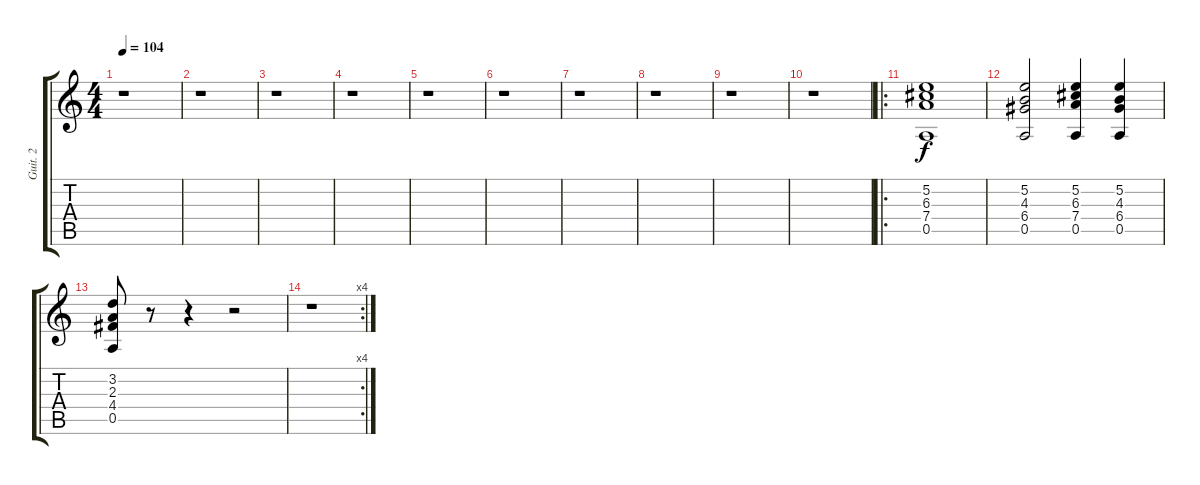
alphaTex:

\track ("Guit. 2" "Guit. 2") {instrument electricguitarclean}
\staff {score tabs}
\tuning (E4 B3 G3 D3 A2 E2) {hide}
\ts (4 4)
\tempo 104
\clef g2
\ks c
r.1{dy f} |
r.1 |
r.1 |
r.1 |
r.1 |
r.1 |
r.1 |
r.1 |
r.1 |
r.1 |
\ro
(5.2 6.3 7.4 0.5).1 |
(5.2 4.3 6.4 0.5).2 (5.2 6.3 7.4 0.5).4 (5.2 4.3 6.4 0.5).4 |
(3.2 2.3 4.4 0.5).8 r.8 r.4 r.2 |
\rc 4
r.1
